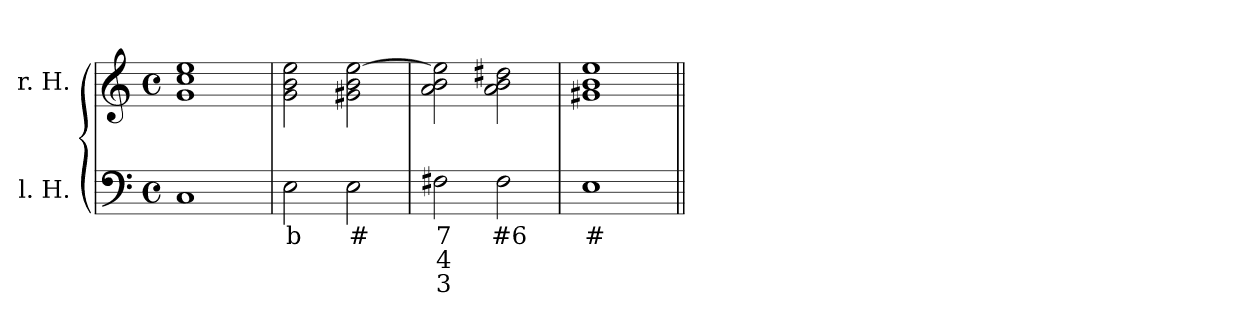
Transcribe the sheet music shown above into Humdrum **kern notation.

**kern	**text	**text	**text	**kern
*part2	*part2	*part2	*part2	*part1
*staff2	*staff2	*staff2	*staff2	*staff1
*I"l. H.	*	*	*	*I"r. H.
*clefF4	*	*	*	*clefG2
*k[]	*	*	*	*k[]
*M4/4	*	*	*	*M4/4
*met(c)	*	*	*	*met(c)
=1	=1	=1	=1	=1
1C	.	.	.	1g 1cc 1ee
=2	=2	=2	=2	=2
!	!LO:LY:b	!	!	!
2E\	b	.	.	2g\ 2b\ 2ee\
!	!LO:LY:b	!	!	!
2E\	#	.	.	2g#X\ 2b\ [2ee\
=3	=3	=3	=3	=3
!	!LO:LY:b	!LO:LY:b	!LO:LY:b	!
2F#X\	7	4	3	2a\ 2b\ 2ee\]
!	!LO:LY:b	!	!	!
2F#\	#6	.	.	2a\ 2b\ 2dd#X\
=4	=4	=4	=4	=4
!	!LO:LY:b	!	!	!
1E	#	.	.	1g#X 1b 1ee
=||	=||	=||	=||	=||
*-	*-	*-	*-	*-
